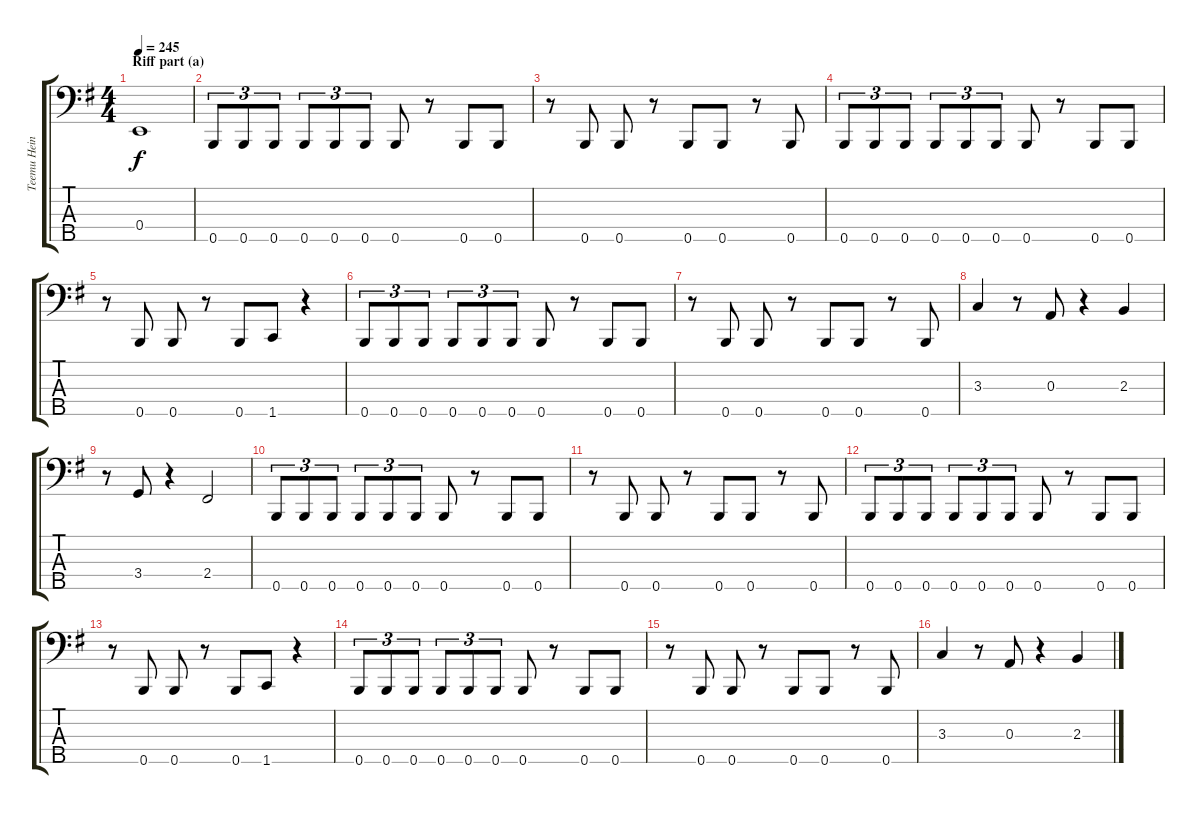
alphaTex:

\track ("Teemu Heinola (bass)" "Teemu Hein") {instrument electricbasspick}
\staff {score tabs}
\tuning (G2 D2 A1 E1 B0) {hide}
\ts (4 4)
\section ("" "Riff part (a)")
\tempo 245
\clef f4
\ks eminor
0.4.1{dy f} |
0.5.8{tu (3 2)} 0.5.8{tu (3 2)} 0.5.8{tu (3 2)} 0.5.8{tu (3 2)} 0.5.8{tu (3 2)} 0.5.8{tu (3 2)} 0.5.8 r.8 0.5.8 0.5.8 |
r.8 0.5.8 0.5.8 r.8 0.5.8 0.5.8 r.8 0.5.8 |
0.5.8{tu (3 2)} 0.5.8{tu (3 2)} 0.5.8{tu (3 2)} 0.5.8{tu (3 2)} 0.5.8{tu (3 2)} 0.5.8{tu (3 2)} 0.5.8 r.8 0.5.8 0.5.8 |
r.8 0.5.8 0.5.8 r.8 0.5.8 1.5.8 r.4 |
0.5.8{tu (3 2)} 0.5.8{tu (3 2)} 0.5.8{tu (3 2)} 0.5.8{tu (3 2)} 0.5.8{tu (3 2)} 0.5.8{tu (3 2)} 0.5.8 r.8 0.5.8 0.5.8 |
r.8 0.5.8 0.5.8 r.8 0.5.8 0.5.8 r.8 0.5.8 |
3.3.4 r.8 0.3.8 r.4 2.3.4 |
r.8 3.4.8 r.4 2.4.2 |
0.5.8{tu (3 2)} 0.5.8{tu (3 2)} 0.5.8{tu (3 2)} 0.5.8{tu (3 2)} 0.5.8{tu (3 2)} 0.5.8{tu (3 2)} 0.5.8 r.8 0.5.8 0.5.8 |
r.8 0.5.8 0.5.8 r.8 0.5.8 0.5.8 r.8 0.5.8 |
0.5.8{tu (3 2)} 0.5.8{tu (3 2)} 0.5.8{tu (3 2)} 0.5.8{tu (3 2)} 0.5.8{tu (3 2)} 0.5.8{tu (3 2)} 0.5.8 r.8 0.5.8 0.5.8 |
r.8 0.5.8 0.5.8 r.8 0.5.8 1.5.8 r.4 |
0.5.8{tu (3 2)} 0.5.8{tu (3 2)} 0.5.8{tu (3 2)} 0.5.8{tu (3 2)} 0.5.8{tu (3 2)} 0.5.8{tu (3 2)} 0.5.8 r.8 0.5.8 0.5.8 |
r.8 0.5.8 0.5.8 r.8 0.5.8 0.5.8 r.8 0.5.8 |
3.3.4 r.8 0.3.8 r.4 2.3.4
